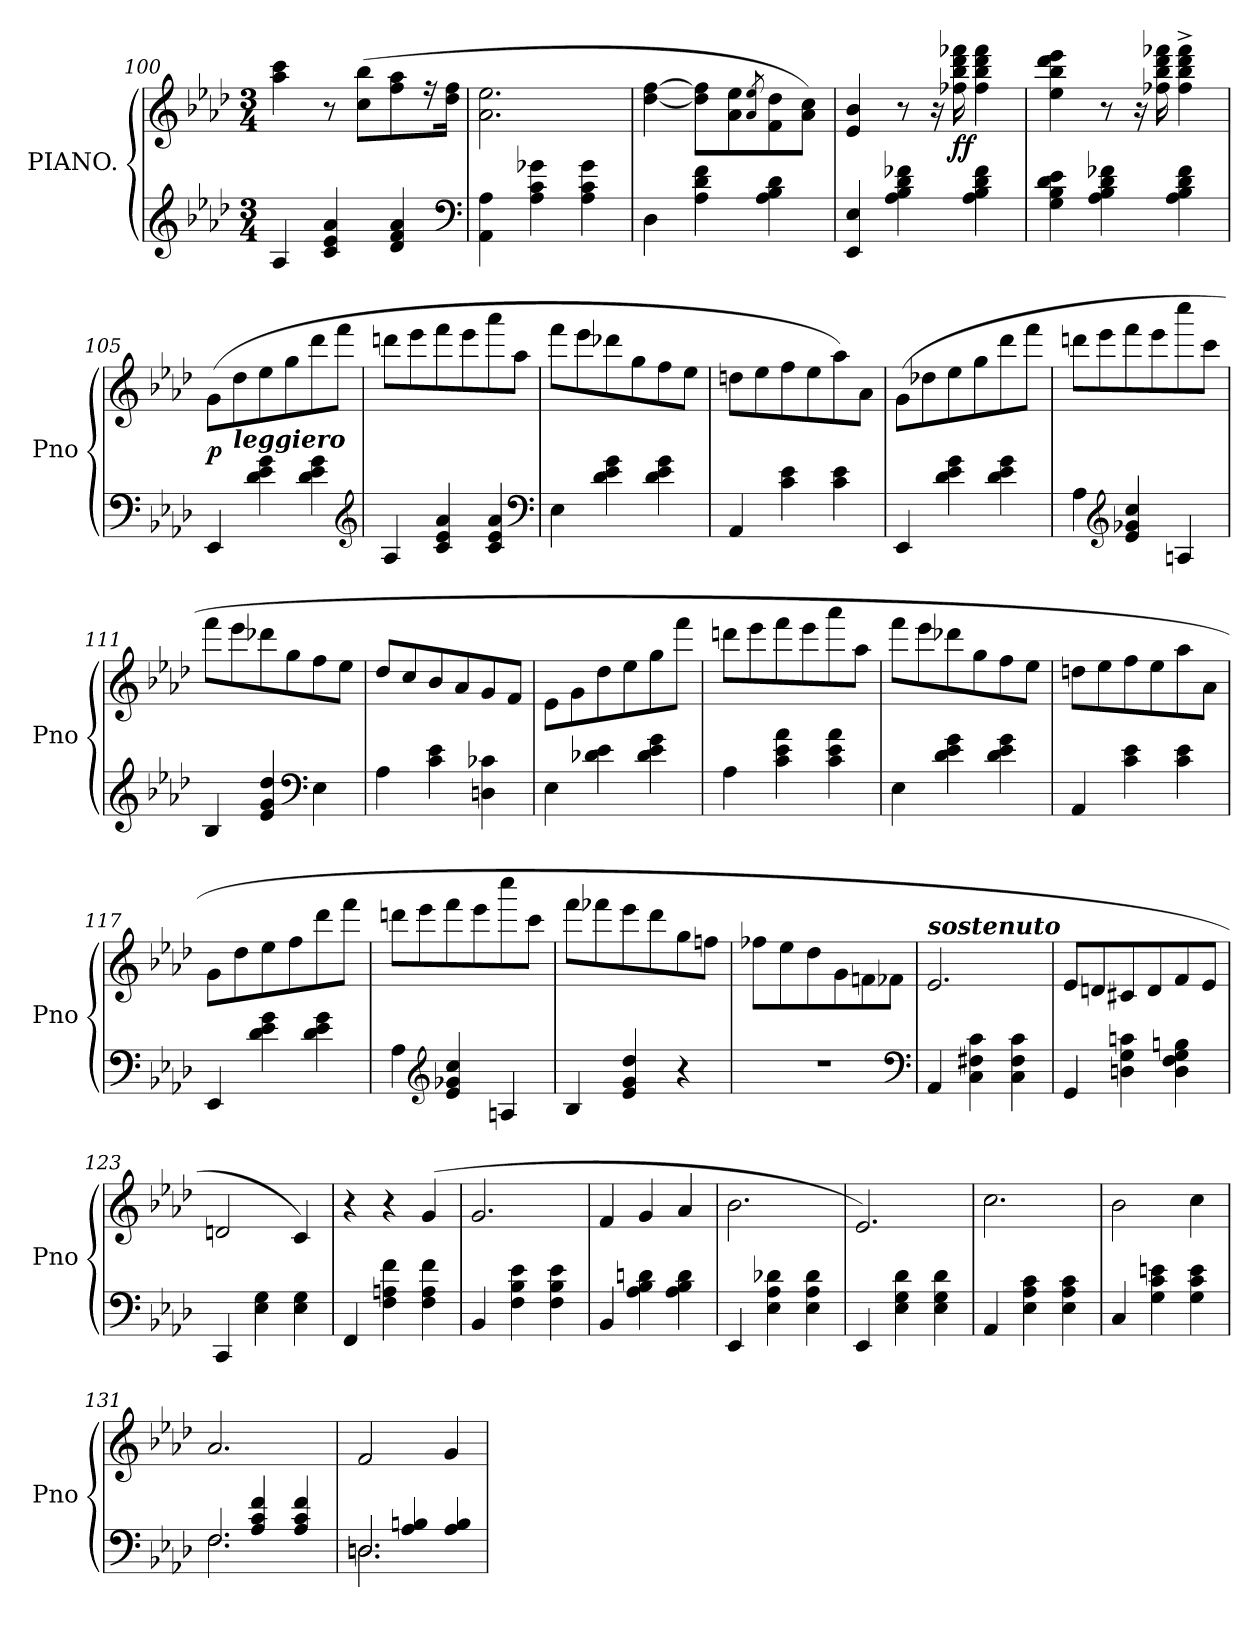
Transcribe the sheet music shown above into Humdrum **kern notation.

**kern	**kern	**dynam
*part1	*part1	*part1
*staff2	*staff1	*staff1/2
*I"PIANO.	*	*
*I'Pno	*	*
*clefG2	*clefG2	*
*k[b-e-a-d-]	*k[b-e-a-d-]	*
*A-:	*A-:	*
*M3/4	*M3/4	*
=100	=100	=100
4A-	4aa- 4ccc	.
4c 4e- 4a-	8r	.
.	(>8cc 8bb-L	.
4d- 4f 4a-	8ff 8aa-	.
.	16r	.
.	16dd- 16ffJk	.
*clefF4	*	*
=101	=101	=101
4AA- 4A-	2.a- 2.ee-	.
4A- 4c 4g-X	.	.
4A- 4c 4g-	.	.
=102	=102	=102
4D-	[4dd- [4ff	.
4A- 4d- 4f	8dd-] 8ff]L	.
.	8a- 8ee-	.
.	8qa-/ 8qee-/	.
4A- 4B- 4d-	8f 8dd-	.
.	8a- 8ccJ)	.
=103	=103	=103
4EE- 4E-	4e- 4b-	.
4A- 4B- 4d- 4f-X	8r	.
.	16r	.
.	16ff-X 16bb- 16ddd- 16fff-X	ff
4A- 4B- 4d- 4f-	4ff- 4bb- 4ddd- 4fff-	.
=104	=104	=104
4G 4B- 4d- 4e-	4ee- 4bb- 4ddd- 4eee-	.
4A- 4B- 4d- 4f-X	8r	.
.	16r	.
.	16ff-X 16bb- 16ddd- 16fff-X	.
4A- 4B- 4d- 4f-	4ff-^< 4bb-^< 4ddd-^< 4fff-^<	.
=105	=105	=105
4EE-	(>8gL	p
!	!LO:TX:b:Bi:t=leggiero	!
.	8dd-	.
4d- 4e- 4g	8ee-	.
.	8gg	.
4d- 4e- 4g	8ddd-	.
.	8fffJ	.
*clefG2	*	*
=106	=106	=106
4A-	8dddnL	.
.	8eee-	.
4c 4e- 4a-	8fff	.
.	8eee-	.
4c 4e- 4a-	8aaa-	.
.	8aa-J	.
*clefF4	*	*
=107	=107	=107
4E-	8fffL	.
.	8eee-	.
4d- 4e- 4g	8ddd-X	.
.	8gg	.
4d- 4e- 4g	8ff	.
.	8ee-J	.
=108	=108	=108
4AA-	8ddnL	.
.	8ee-	.
4c 4e-	8ff	.
.	8ee-	.
4c 4e-	8aa-)	.
.	8a-J	.
=109	=109	=109
4EE-	(>8gL	.
.	8dd-X	.
4d- 4e- 4g	8ee-	.
.	8gg	.
4d- 4e- 4g	8ddd-	.
.	8fffJ	.
=110	=110	=110
4A-	8dddnL	.
.	8eee-	.
*clefG2	*	*
4e- 4g-X 4cc	8fff	.
.	8eee-	.
4An	8cccc	.
.	8cccJ	.
=111	=111	=111
4B-	8fffL	.
.	8eee-	.
4e- 4g 4dd-	8ddd-X	.
.	8gg	.
*clefF4	*	*
4E-	8ff	.
.	8ee-J	.
=112	=112	=112
4A-	8dd-/L	.
.	8cc/	.
4c 4e-	8b-/	.
.	8a-/	.
4Dn 4c-X	8g/	.
.	8f/J	.
=113	=113	=113
4E-	8e-L	.
.	8g	.
4d-X 4e-	8dd-	.
.	8ee-	.
4d- 4e- 4g	8gg	.
.	8fffJ	.
=114	=114	=114
4A-	8dddnL	.
.	8eee-	.
4c 4e- 4a-	8fff	.
.	8eee-	.
4c 4e- 4a-	8aaa-	.
.	8aa-J	.
=115	=115	=115
4E-	8fffL	.
.	8eee-	.
4d- 4e- 4g	8ddd-X	.
.	8gg	.
4d- 4e- 4g	8ff	.
.	8ee-J	.
=116	=116	=116
4AA-	8ddnL	.
.	8ee-	.
4c 4e-	8ff	.
.	8ee-	.
4c 4e-	8aa-	.
.	8a-J	.
=117	=117	=117
4EE-	8gL	.
.	8dd-	.
4d- 4e- 4g	8ee-	.
.	8ff	.
4d- 4e- 4g	8ddd-	.
.	8fffJ	.
=118	=118	=118
4A-	8dddnL	.
.	8eee-	.
*clefG2	*	*
4e- 4g-X 4cc	8fff	.
.	8eee-	.
4An	8cccc	.
.	8cccJ	.
=119	=119	=119
4B-	8fffL	.
.	8fff-X	.
4e- 4g 4dd-	8eee-	.
.	8ddd-	.
4r	8gg	.
.	8ffnJ	.
=120	=120	=120
2.rdd	8ff-XL	.
.	8ee-	.
.	8dd-	.
.	8g	.
.	8fn	.
.	8f-XJ	.
*clefF4	*	*
=121	=121	=121
!	!LO:TX:a:Bi:t=sostenuto	!
4AA-	2.e-	.
4C 4F#X 4c	.	.
4C 4F# 4c	.	.
=122	=122	=122
4GG	8e-L	.
.	8dn	.
4Dn 4G 4cn	8c#X	.
.	8d	.
4D 4F 4G 4Bn	8f	.
.	8e-J	.
=123	=123	=123
4CC	2dn	.
4E- 4G	.	.
4E- 4G	4c)	.
=124	=124	=124
4FF	4r	.
4F 4An 4f	4r	.
4F 4A 4f	(>4g	.
=125	=125	=125
4BB-	2.g	.
4F 4B- 4e-	.	.
4F 4B- 4e-	.	.
=126	=126	=126
4BB-	4f	.
4A- 4B- 4dn	4g	.
4A- 4B- 4d	4a-	.
=127	=127	=127
4EE-	2.b-\	.
4E- 4A- 4d-X	.	.
4E- 4A- 4d-	.	.
=128	=128	=128
4EE-	2.e-)	.
4E- 4G 4d-	.	.
4E- 4G 4d-	.	.
=129	=129	=129
4AA-	2.cc	.
4E- 4A- 4c	.	.
4E- 4A- 4c	.	.
=130	=130	=130
4C	2b-	.
4G 4c 4en	.	.
4G 4c 4e	4cc	.
=131	=131	=131
*^	*	*
*	*^	*	*
2.F	2.F	4ryy	2.a-	.
.	.	4A-/ 4c/ 4f/	.	.
.	.	4A-/ 4c/ 4f/	.	.
=132	=132	=132	=132	=132
2.Dn	2.Dn	4ryy	2f	.
.	.	4A-/ 4Bn/	.	.
.	.	4A-/ 4B/	4g	.
*v	*v	*v	*	*
=	=	=
*-	*-	*-
